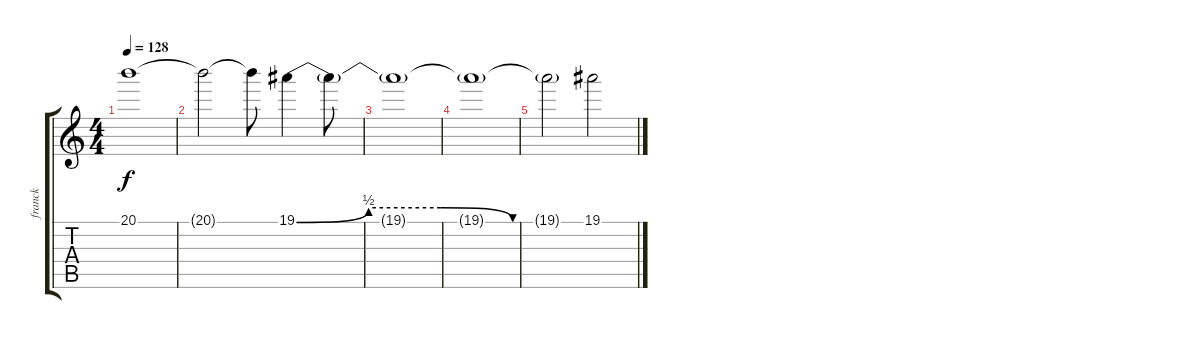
\track ("franck" "franck") {instrument distortionguitar}
\staff {score tabs}
\tuning (Eb4 Bb3 Gb3 Db3 Ab2 Eb2) {hide}
\ts (4 4)
\tempo 128
\clef g2
\ks c
20.1{t}.1{dy f} |
20.1{t}.2 20.1{t}.8 19.1{be (custom 0 0 15 2 30 2 45 0 60 0)}.4 19.1{t}.8 |
19.1{t}.1 |
19.1{t}.1 |
19.1{t}.2 19.1.2
